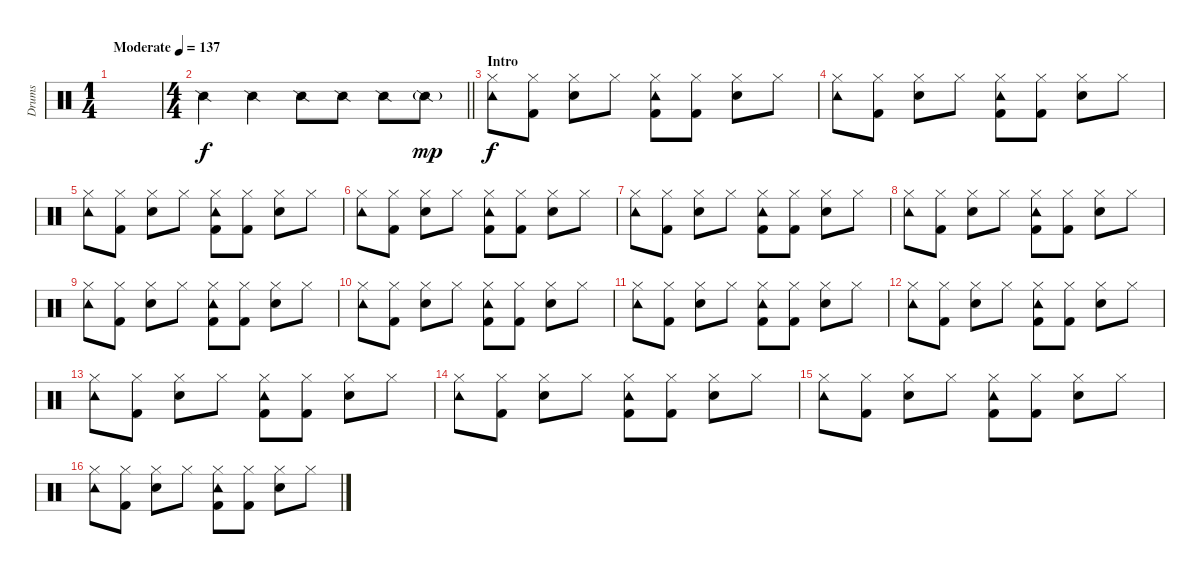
\track ("Drums" "Drums") {instrument percussion}
\staff {score}
\articulation defaults
\ts (1 4)
\tempo (137 "Moderate")
\clef neutral
\ks c
|
\ts (4 4)
\barLineRight lightlight "Snare (side stick) 2".4 "Snare (side stick) 2".4 "Snare (side stick) 2".8 "Snare (side stick) 2".8 "Snare (side stick) 2".8 "Snare (side stick) 2"{g}.8{dy mp}
|
\section ("" "Intro")
("Hi-Hat (closed)" "Tambourine (hit)").8{dy f} ("Hi-Hat (closed)" "Kick (hit) 2").8 ("Hi-Hat (closed)" "Snare (hit) 2").8 "Hi-Hat (closed)".8 ("Hi-Hat (closed)" "Tambourine (hit)" "Kick (hit) 2").8 ("Hi-Hat (closed)" "Kick (hit) 2").8 ("Hi-Hat (closed)" "Snare (hit) 2").8 "Hi-Hat (closed)".8 |
("Hi-Hat (closed)" "Tambourine (hit)").8 ("Hi-Hat (closed)" "Kick (hit) 2").8 ("Hi-Hat (closed)" "Snare (hit) 2").8 "Hi-Hat (closed)".8 ("Hi-Hat (closed)" "Tambourine (hit)" "Kick (hit) 2").8 ("Hi-Hat (closed)" "Kick (hit) 2").8 ("Hi-Hat (closed)" "Snare (hit) 2").8 "Hi-Hat (closed)".8 |
("Hi-Hat (closed)" "Tambourine (hit)").8 ("Hi-Hat (closed)" "Kick (hit) 2").8 ("Hi-Hat (closed)" "Snare (hit) 2").8 "Hi-Hat (closed)".8 ("Hi-Hat (closed)" "Tambourine (hit)" "Kick (hit) 2").8 ("Hi-Hat (closed)" "Kick (hit) 2").8 ("Hi-Hat (closed)" "Snare (hit) 2").8 "Hi-Hat (closed)".8 |
("Hi-Hat (closed)" "Tambourine (hit)").8 ("Hi-Hat (closed)" "Kick (hit) 2").8 ("Hi-Hat (closed)" "Snare (hit) 2").8 "Hi-Hat (closed)".8 ("Hi-Hat (closed)" "Tambourine (hit)" "Kick (hit) 2").8 ("Hi-Hat (closed)" "Kick (hit) 2").8 ("Hi-Hat (closed)" "Snare (hit) 2").8 "Hi-Hat (closed)".8 |
("Hi-Hat (closed)" "Tambourine (hit)").8 ("Hi-Hat (closed)" "Kick (hit) 2").8 ("Hi-Hat (closed)" "Snare (hit) 2").8 "Hi-Hat (closed)".8 ("Hi-Hat (closed)" "Tambourine (hit)" "Kick (hit) 2").8 ("Hi-Hat (closed)" "Kick (hit) 2").8 ("Hi-Hat (closed)" "Snare (hit) 2").8 "Hi-Hat (closed)".8 |
("Hi-Hat (closed)" "Tambourine (hit)").8 ("Hi-Hat (closed)" "Kick (hit) 2").8 ("Hi-Hat (closed)" "Snare (hit) 2").8 "Hi-Hat (closed)".8 ("Hi-Hat (closed)" "Tambourine (hit)" "Kick (hit) 2").8 ("Hi-Hat (closed)" "Kick (hit) 2").8 ("Hi-Hat (closed)" "Snare (hit) 2").8 "Hi-Hat (closed)".8 |
("Hi-Hat (closed)" "Tambourine (hit)").8 ("Hi-Hat (closed)" "Kick (hit) 2").8 ("Hi-Hat (closed)" "Snare (hit) 2").8 "Hi-Hat (closed)".8 ("Hi-Hat (closed)" "Tambourine (hit)" "Kick (hit) 2").8 ("Hi-Hat (closed)" "Kick (hit) 2").8 ("Hi-Hat (closed)" "Snare (hit) 2").8 "Hi-Hat (closed)".8 |
("Hi-Hat (closed)" "Tambourine (hit)").8 ("Hi-Hat (closed)" "Kick (hit) 2").8 ("Hi-Hat (closed)" "Snare (hit) 2").8 "Hi-Hat (closed)".8 ("Hi-Hat (closed)" "Tambourine (hit)" "Kick (hit) 2").8 ("Hi-Hat (closed)" "Kick (hit) 2").8 ("Hi-Hat (closed)" "Snare (hit) 2").8 "Hi-Hat (closed)".8 |
("Hi-Hat (closed)" "Tambourine (hit)").8 ("Hi-Hat (closed)" "Kick (hit) 2").8 ("Hi-Hat (closed)" "Snare (hit) 2").8 "Hi-Hat (closed)".8 ("Hi-Hat (closed)" "Tambourine (hit)" "Kick (hit) 2").8 ("Hi-Hat (closed)" "Kick (hit) 2").8 ("Hi-Hat (closed)" "Snare (hit) 2").8 "Hi-Hat (closed)".8 |
("Hi-Hat (closed)" "Tambourine (hit)").8 ("Hi-Hat (closed)" "Kick (hit) 2").8 ("Hi-Hat (closed)" "Snare (hit) 2").8 "Hi-Hat (closed)".8 ("Hi-Hat (closed)" "Tambourine (hit)" "Kick (hit) 2").8 ("Hi-Hat (closed)" "Kick (hit) 2").8 ("Hi-Hat (closed)" "Snare (hit) 2").8 "Hi-Hat (closed)".8 |
("Hi-Hat (closed)" "Tambourine (hit)").8 ("Hi-Hat (closed)" "Kick (hit) 2").8 ("Hi-Hat (closed)" "Snare (hit) 2").8 "Hi-Hat (closed)".8 ("Hi-Hat (closed)" "Tambourine (hit)" "Kick (hit) 2").8 ("Hi-Hat (closed)" "Kick (hit) 2").8 ("Hi-Hat (closed)" "Snare (hit) 2").8 "Hi-Hat (closed)".8 |
("Hi-Hat (closed)" "Tambourine (hit)").8 ("Hi-Hat (closed)" "Kick (hit) 2").8 ("Hi-Hat (closed)" "Snare (hit) 2").8 "Hi-Hat (closed)".8 ("Hi-Hat (closed)" "Tambourine (hit)" "Kick (hit) 2").8 ("Hi-Hat (closed)" "Kick (hit) 2").8 ("Hi-Hat (closed)" "Snare (hit) 2").8 "Hi-Hat (closed)".8 |
("Hi-Hat (closed)" "Tambourine (hit)").8 ("Hi-Hat (closed)" "Kick (hit) 2").8 ("Hi-Hat (closed)" "Snare (hit) 2").8 "Hi-Hat (closed)".8 ("Hi-Hat (closed)" "Tambourine (hit)" "Kick (hit) 2").8 ("Hi-Hat (closed)" "Kick (hit) 2").8 ("Hi-Hat (closed)" "Snare (hit) 2").8 "Hi-Hat (closed)".8 |
("Hi-Hat (closed)" "Tambourine (hit)").8 ("Hi-Hat (closed)" "Kick (hit) 2").8 ("Hi-Hat (closed)" "Snare (hit) 2").8 "Hi-Hat (closed)".8 ("Hi-Hat (closed)" "Tambourine (hit)" "Kick (hit) 2").8 ("Hi-Hat (closed)" "Kick (hit) 2").8 ("Hi-Hat (closed)" "Snare (hit) 2").8 "Hi-Hat (closed)".8
